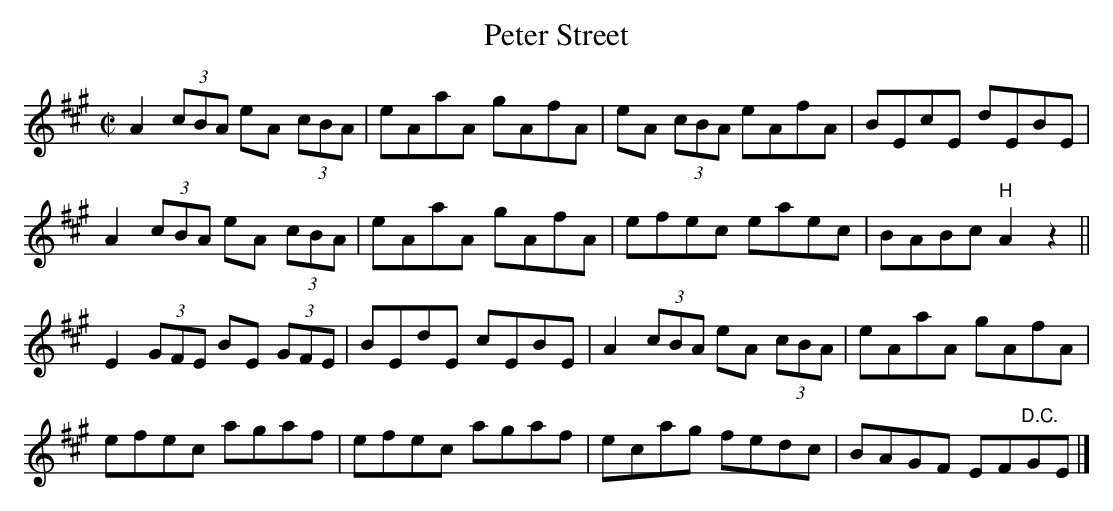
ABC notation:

X:1
T: Peter Street
M: C|
L: 1/8
K: A
A2(3cBA eA (3cBA |eAaA gAfA|eA (3cBA eAfA|BEcE dEBE|
A2(3cBA eA (3cBA |eAaA gAfA|efec eaec|BABc"H"A2z2||
E2(3GFE BE (3GFE|BEdE cEBE|A2(3cBA eA (3cBA|eAaA gAfA|
efec agaf|efec agaf|ecag fedc|BAGF EF"D.C."GE|]
